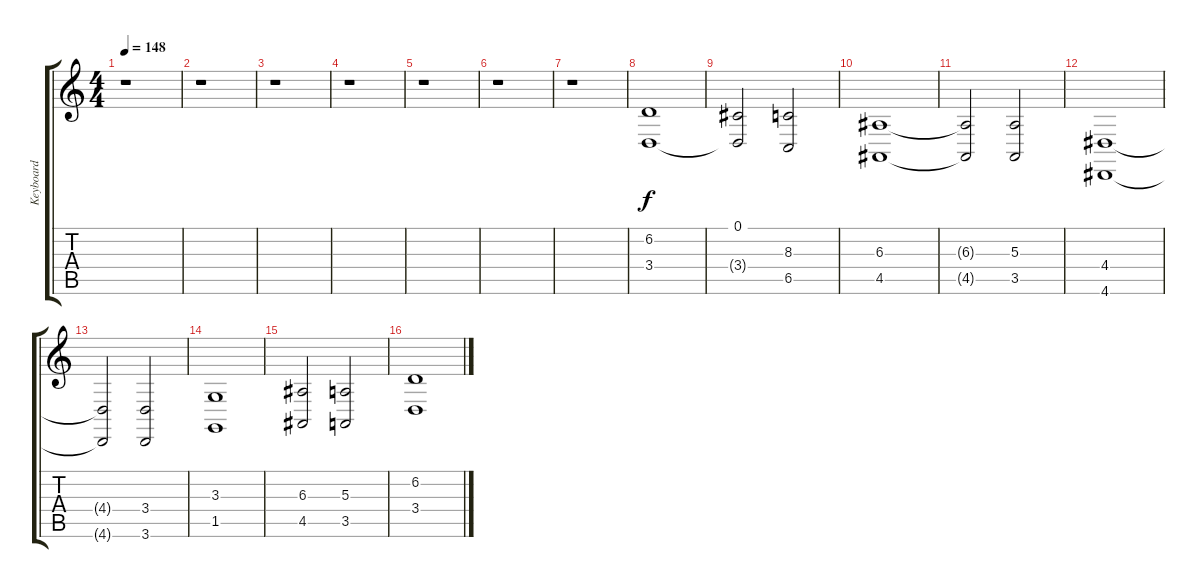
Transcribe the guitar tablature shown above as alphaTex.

\track ("Keyboard" "Keyboard") {instrument brightacousticpiano}
\staff {score tabs}
\tuning (Db4 Ab3 E3 B2 Gb2 B1) {hide}
\ts (4 4)
\tempo 148
\clef g2
\ks c
r.1{dy f} |
r.1 |
r.1 |
r.1 |
r.1 |
r.1 |
r.1 |
(6.2 3.4).1 |
(0.1 3.4{t}).2 (8.3 6.5).2 |
(6.3 4.5).1 |
(6.3{t} 4.5{t}).2 (5.3 3.5).2 |
(4.4 4.6).1 |
(4.4{t} 4.6{t}).2 (3.4 3.6).2 |
(3.3 1.5).1 |
(6.3 4.5).2 (5.3 3.5).2 |
(6.2 3.4).1
